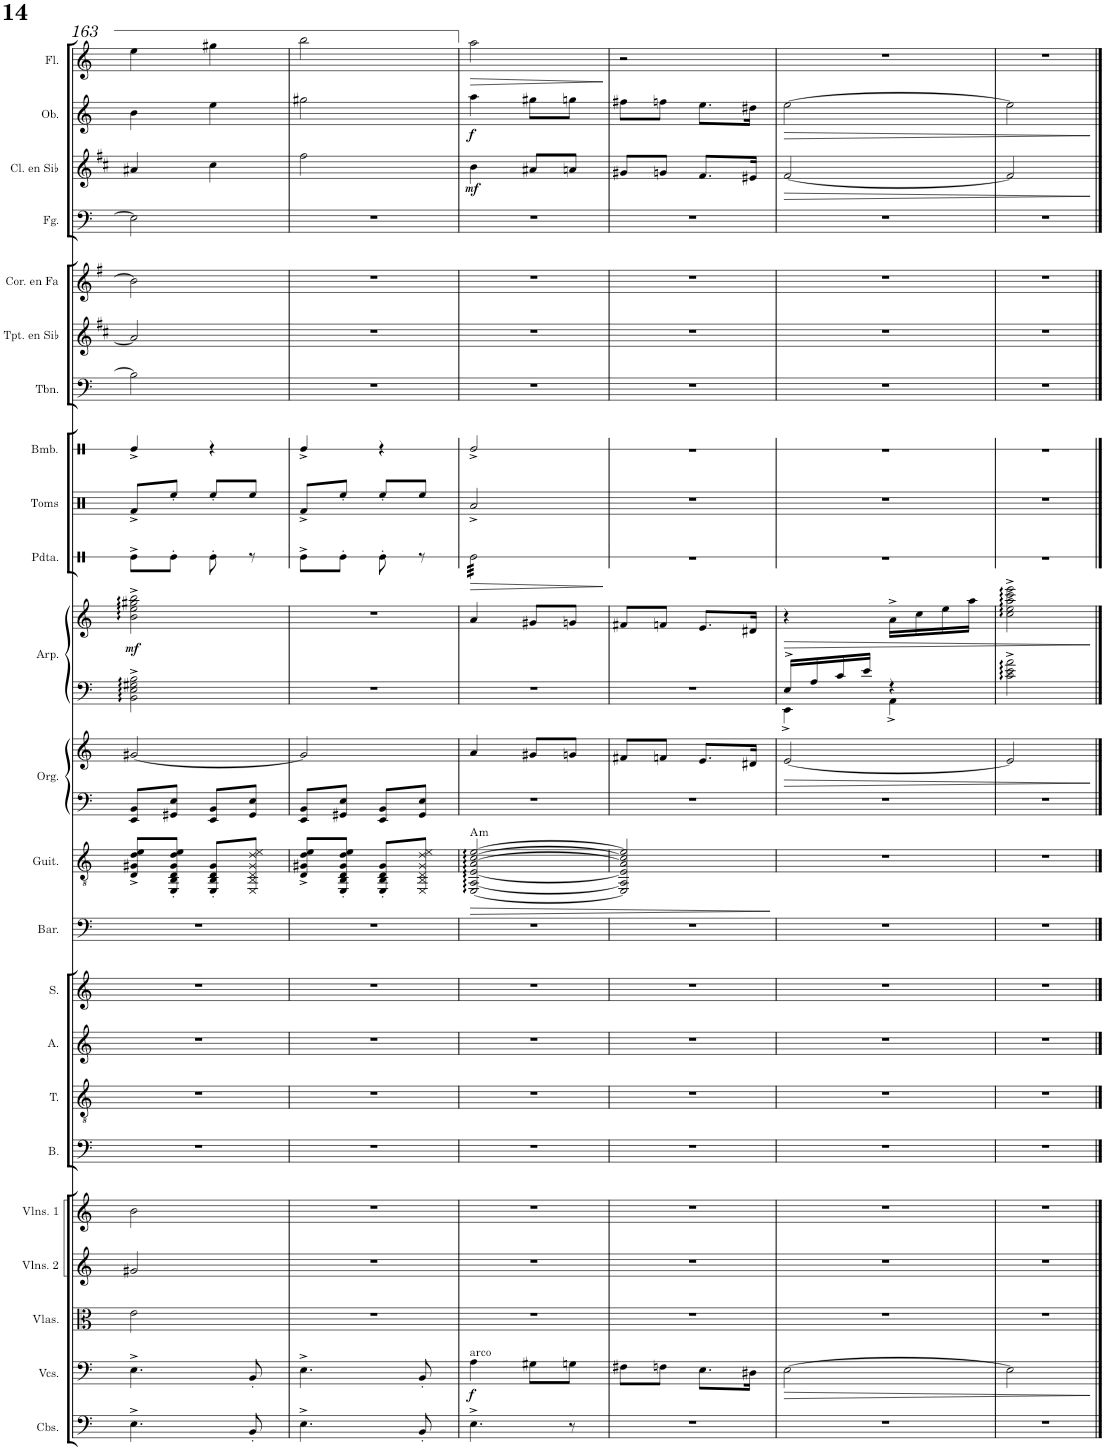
**kern	**kern	**dynam	**kern	**kern	**kern	**kern	**kern	**kern	**kern	**kern	**kern	**dynam	**harte	**kern	**kern	**dynam	**kern	**kern	**dynam	**kern	**dynam	**kern	**kern	**kern	**kern	**kern	**kern	**kern	**dynam	**kern	**dynam	**kern	**dynam
*part23	*part22	*part22	*part21	*part20	*part19	*part18	*part17	*part16	*part15	*part14	*part13	*part13	*part13	*part12	*part12	*part12	*part11	*part11	*part11	*part10	*part10	*part9	*part8	*part7	*part6	*part5	*part4	*part3	*part3	*part2	*part2	*part1	*part1
*staff25	*staff24	*staff24	*staff23	*staff22	*staff21	*staff20	*staff19	*staff18	*staff17	*staff16	*staff15	*staff15	*	*staff14	*staff13	*staff13/14	*staff12	*staff11	*staff11/12	*staff10	*staff10	*staff9	*staff8	*staff7	*staff6	*staff5	*staff4	*staff3	*staff3	*staff2	*staff2	*staff1	*staff1
*I"Contrabajos	*I"Violonchelos	*	*I"Violas	*I"Violines 2	*I"Violines 1	*I"Bajo	*I"Tenor	*I"Alto	*I"Soprano	*I"Barítono	*I"Guitarra clásica	*	*	*I"Órgano	*	*	*I"Arpa	*	*	*I"Pandereta	*	*I"Toms	*I"Bombo	*I"Trombón	*I"Trompeta en Sib	*I"Trompa en Fa	*I"Fagot	*I"Clarinete en Sib	*	*I"Oboe	*	*I"Flauta	*
*I'Cbs.	*I'Vcs.	*	*I'Vlas.	*I'Vlns. 2	*I'Vlns. 1	*I'B.	*I'T.	*I'A.	*I'S.	*I'Bar.	*I'Guit.	*	*	*	*	*	*I'Arp.	*	*	*I'Pdta.	*	*I'Toms	*I'Bmb.	*I'Tbn.	*I'Tpt. en Sib	*	*I'Fg.	*I'Cl. en Sib	*	*I'Ob.	*	*I'Fl.	*
!!LO:PB:g=z
*clefF4	*clefF4	*	*clefC3	*clefG2	*clefG2	*clefF4	*clefGv2	*clefG2	*clefG2	*clefF4	*clefGv2	*	*	*clefF4	*clefG2	*	*clefF4	*clefG2	*	*clefX	*	*clefX	*clefX	*clefF4	*clefG2	*clefG2	*clefF4	*clefG2	*	*clefG2	*	*clefG2	*
*Trd7c12	*	*	*	*	*	*	*	*	*	*	*	*	*	*	*	*	*	*	*	*	*	*	*	*	*Trd1c2	*Trd4c7	*	*Trd1c2	*	*	*	*	*
*k[]	*k[]	*	*k[]	*k[]	*k[]	*k[]	*k[]	*k[]	*k[]	*k[]	*k[]	*	*	*k[]	*k[]	*	*k[]	*k[]	*	*k[]	*	*k[]	*k[]	*k[]	*k[f#c#]	*k[f#]	*k[]	*k[f#c#]	*	*k[]	*	*k[]	*
*M2/4	*M2/4	*	*M2/4	*M2/4	*M2/4	*M2/4	*M2/4	*M2/4	*M2/4	*M2/4	*M2/4	*	*	*M2/4	*M2/4	*	*M2/4	*M2/4	*	*M2/4	*	*M2/4	*M2/4	*M2/4	*M2/4	*M2/4	*M2/4	*M2/4	*	*M2/4	*	*M2/4	*
=163	=163	=163	=163	=163	=163	=163	=163	=163	=163	=163	=163	=163	=163	=163	=163	=163	=163	=163	=163	=163	=163	=163	=163	=163	=163	=163	=163	=163	=163	=163	=163	=163	=163
!	!	!	!	!	!	!	!	!	!	!	!	!	!	!	!	!	!	!	!LO:DY:b	!	!	!	!	!	!	!	!	!	!	!	!	!	!
4.E^\	4.E^\	.	2e\	2g#X/	2b\	2r	2r	2r	2r	2r	8D/^ 8G#X/^ 8d/^ 8e/^L	.	.	8EE/ 8BB/L	[2g#X/	.	2BB\^ 2E\^ 2G#X\^ 2B\^	2b\^ 2ee\^ 2gg#X\^ 2bb\^	mf	8Re^\L	.	8Rf^/L	4Re^/	2B\]	2a#/]	2b\]	2E\]	4a#X/	.	4b\	.	4ee\	.
.	.	.	.	.	.	.	.	.	.	.	8EE/' 8BB/' 8D/' 8G#/' 8d/' 8e/'J	.	.	8GG#X/ 8E/J	.	.	.	.	.	8Re'\J	.	8Ree'/J	.	.	.	.	.	.	.	.	.	.	.
.	.	.	.	.	.	.	.	.	.	.	8EE/' 8BB/' 8D/' 8G#/'L	.	.	8EE/ 8BB/L	.	.	.	.	.	8Re'\	.	8Ree'/L	4r	.	.	.	.	4cc#\	.	4ee\	.	4gg#X\	.
8BB'/	8BB'/	.	.	.	.	.	.	.	.	.	8EE/ 8BB/ 8D/ 8G#/ 8d/ 8e/J	.	.	8GG#/ 8E/J	.	.	.	.	.	8r	.	8Ree/J	.	.	.	.	.	.	.	.	.	.	.
=164	=164	=164	=164	=164	=164	=164	=164	=164	=164	=164	=164	=164	=164	=164	=164	=164	=164	=164	=164	=164	=164	=164	=164	=164	=164	=164	=164	=164	=164	=164	=164	=164	=164
4.E^\	4.E^\	.	2r	2r	2r	2r	2r	2r	2r	2r	8D/^ 8G#X/^ 8d/^ 8e/^L	.	.	8EE/ 8BB/L	2g#/]	.	2r	2r	.	8Re^\L	.	8Rf^/L	4Re^/	2r	2r	2r	2r	2ff#\	.	2gg#X\	.	2bb\	.
.	.	.	.	.	.	.	.	.	.	.	8EE/' 8BB/' 8D/' 8G#/' 8d/' 8e/'J	.	.	8GG#X/ 8E/J	.	.	.	.	.	8Re'\J	.	8Ree'/J	.	.	.	.	.	.	.	.	.	.	.
.	.	.	.	.	.	.	.	.	.	.	8EE/' 8BB/' 8D/' 8G#/'L	.	.	8EE/ 8BB/L	.	.	.	.	.	8Re'\	.	8Ree'/L	4r	.	.	.	.	.	.	.	.	.	.
8BB'/	8BB'/	.	.	.	.	.	.	.	.	.	8EE/ 8BB/ 8D/ 8G#/ 8d/ 8e/J	.	.	8GG#/ 8E/J	.	.	.	.	.	8r	.	8Ree/J	.	.	.	.	.	.	.	.	.	.	.
=165	=165	=165	=165	=165	=165	=165	=165	=165	=165	=165	=165	=165	=165	=165	=165	=165	=165	=165	=165	=165	=165	=165	=165	=165	=165	=165	=165	=165	=165	=165	=165	=165	=165
!	!LO:TX:a:t=arco	!	!	!	!	!	!	!	!	!	!	!	!	!	!	!	!	!	!	!	!	!	!	!	!	!	!	!	!	!	!	!	!
!	!	!LO:DY:b	!	!	!	!	!	!	!	!	!	!LO:HP:b	!LO:H:kt=m	!	!	!	!	!	!	!	!LO:HP:b	!	!	!	!	!	!	!	!LO:DY:b	!	!LO:DY:b	!	!LO:HP:b
*	*	*	*	*	*	*	*	*	*	*	*	*	*	*	*	*	*	*	*	*tremolo	*	*	*	*	*	*	*	*	*	*	*	*	*
4.E^\	4A\	f	2r	2r	2r	2r	2r	2r	2r	2r	[2EE/ [2AA/ [2E/ [2A/ [2c/ [2e/	>	A:min	2r	4a/	.	2r	4a/	.	32Re\LLL	>	2Ra^/	2Re^/	2r	2r	2r	2r	4b\	mf	4aa\	f	2aa\	>
.	.	.	.	.	.	.	.	.	.	.	.	.	.	.	.	.	.	.	.	32Re\	.	.	.	.	.	.	.	.	.	.	.	.	.
.	.	.	.	.	.	.	.	.	.	.	.	.	.	.	.	.	.	.	.	32Re\	.	.	.	.	.	.	.	.	.	.	.	.	.
.	.	.	.	.	.	.	.	.	.	.	.	.	.	.	.	.	.	.	.	32Re\	.	.	.	.	.	.	.	.	.	.	.	.	.
.	.	.	.	.	.	.	.	.	.	.	.	.	.	.	.	.	.	.	.	32Re\	.	.	.	.	.	.	.	.	.	.	.	.	.
.	.	.	.	.	.	.	.	.	.	.	.	.	.	.	.	.	.	.	.	32Re\	.	.	.	.	.	.	.	.	.	.	.	.	.
.	.	.	.	.	.	.	.	.	.	.	.	.	.	.	.	.	.	.	.	32Re\	.	.	.	.	.	.	.	.	.	.	.	.	.
.	.	.	.	.	.	.	.	.	.	.	.	.	.	.	.	.	.	.	.	32Re\	.	.	.	.	.	.	.	.	.	.	.	.	.
.	8G#X\L	.	.	.	.	.	.	.	.	.	.	.	.	.	8g#X/L	.	.	8g#X/L	.	32Re\	.	.	.	.	.	.	.	8a#X/L	.	8gg#X\L	.	.	.
.	.	.	.	.	.	.	.	.	.	.	.	.	.	.	.	.	.	.	.	32Re\	.	.	.	.	.	.	.	.	.	.	.	.	.
.	.	.	.	.	.	.	.	.	.	.	.	.	.	.	.	.	.	.	.	32Re\	.	.	.	.	.	.	.	.	.	.	.	.	.
.	.	.	.	.	.	.	.	.	.	.	.	.	.	.	.	.	.	.	.	32Re\	.	.	.	.	.	.	.	.	.	.	.	.	.
8r	8Gn\J	.	.	.	.	.	.	.	.	.	.	.	.	.	8gn/J	.	.	8gn/J	.	32Re\	.	.	.	.	.	.	.	8an/J	.	8ggn\J	.	.	.
.	.	.	.	.	.	.	.	.	.	.	.	.	.	.	.	.	.	.	.	32Re\	.	.	.	.	.	.	.	.	.	.	.	.	.
.	.	.	.	.	.	.	.	.	.	.	.	.	.	.	.	.	.	.	.	32Re\	.	.	.	.	.	.	.	.	.	.	.	.	.
.	.	.	.	.	.	.	.	.	.	.	.	.	.	.	.	.	.	.	.	32Re\JJJ	.	.	.	.	.	.	.	.	.	.	.	.	.
*	*	*	*	*	*	*	*	*	*	*	*	*	*	*	*	*	*	*	*	*Xtremolo	*	*	*	*	*	*	*	*	*	*	*	*	*
.	.	.	.	.	.	.	.	.	.	.	.	.	.	.	.	.	.	.	.	.	]	.	.	.	.	.	.	.	.	.	.	.	]
=166	=166	=166	=166	=166	=166	=166	=166	=166	=166	=166	=166	=166	=166	=166	=166	=166	=166	=166	=166	=166	=166	=166	=166	=166	=166	=166	=166	=166	=166	=166	=166	=166	=166
2r	8F#X\L	.	2r	2r	2r	2r	2r	2r	2r	2r	2EE/] 2AA/] 2E/] 2A/] 2c/] 2e/]	.	.	2r	8f#X/L	.	2r	8f#X/L	.	2r	.	2r	2r	2r	2r	2r	2r	8g#X/L	.	8ff#X\L	.	2r	.
.	8Fn\J	.	.	.	.	.	.	.	.	.	.	.	.	.	8fn/J	.	.	8fn/J	.	.	.	.	.	.	.	.	.	8gn/J	.	8ffn\J	.	.	.
.	8.E\L	.	.	.	.	.	.	.	.	.	.	.	.	.	8.e/L	.	.	8.e/L	.	.	.	.	.	.	.	.	.	8.f#/L	.	8.ee\L	.	.	.
.	16D#X\Jk	.	.	.	.	.	.	.	.	.	.	.	.	.	16d#X/Jk	.	.	16d#X/Jk	.	.	.	.	.	.	.	.	.	16e#X/Jk	.	16dd#X\Jk	.	.	.
.	.	.	.	.	.	.	.	.	.	.	.	]	.	.	.	.	.	.	.	.	.	.	.	.	.	.	.	.	.	.	.	.	.
=167	=167	=167	=167	=167	=167	=167	=167	=167	=167	=167	=167	=167	=167	=167	=167	=167	=167	=167	=167	=167	=167	=167	=167	=167	=167	=167	=167	=167	=167	=167	=167	=167	=167
!	!	!LO:HP:b	!	!	!	!	!	!	!	!	!	!	!	!	!	!LO:HP:b	!	!	!LO:HP:b	!	!	!	!	!	!	!	!	!	!LO:HP:b	!	!LO:HP:b	!	!
*	*	*	*	*	*	*	*	*	*	*	*	*	*	*	*	*	*^	*	*	*	*	*	*	*	*	*	*	*	*	*	*	*	*
2r	[2E\	>	2r	2r	2r	2r	2r	2r	2r	2r	2r	.	.	2r	[2e/	>	16E^/LL	4EE^\	4r	>	2r	.	2r	2r	2r	2r	2r	2r	[2f#/	>	[2ee\	>	2r	.
.	.	.	.	.	.	.	.	.	.	.	.	.	.	.	.	.	16A/	.	.	.	.	.	.	.	.	.	.	.	.	.	.	.	.	.
.	.	.	.	.	.	.	.	.	.	.	.	.	.	.	.	.	16c/	.	.	.	.	.	.	.	.	.	.	.	.	.	.	.	.	.
.	.	.	.	.	.	.	.	.	.	.	.	.	.	.	.	.	16e/JJ	.	.	.	.	.	.	.	.	.	.	.	.	.	.	.	.	.
.	.	.	.	.	.	.	.	.	.	.	.	.	.	.	.	.	4r	4AA^\	16a^\LL	.	.	.	.	.	.	.	.	.	.	.	.	.	.	.
.	.	.	.	.	.	.	.	.	.	.	.	.	.	.	.	.	.	.	16cc\	.	.	.	.	.	.	.	.	.	.	.	.	.	.	.
.	.	.	.	.	.	.	.	.	.	.	.	.	.	.	.	.	.	.	16ee\	.	.	.	.	.	.	.	.	.	.	.	.	.	.	.
.	.	.	.	.	.	.	.	.	.	.	.	.	.	.	.	.	.	.	16aa\JJ	.	.	.	.	.	.	.	.	.	.	.	.	.	.	.
*	*	*	*	*	*	*	*	*	*	*	*	*	*	*	*	*	*v	*v	*	*	*	*	*	*	*	*	*	*	*	*	*	*	*	*
=168	=168	=168	=168	=168	=168	=168	=168	=168	=168	=168	=168	=168	=168	=168	=168	=168	=168	=168	=168	=168	=168	=168	=168	=168	=168	=168	=168	=168	=168	=168	=168	=168	=168
2r	2E\]	.	2r	2r	2r	2r	2r	2r	2r	2r	2r	.	.	2r	2e/]	.	2c\^ 2e\^ 2a\^	2cc\^ 2ee\^ 2aa\^ 2ccc\^ 2eee\^	.	2r	.	2r	2r	2r	2r	2r	2r	2f#/]	.	2ee\]	.	2r	.
.	.	]	.	.	.	.	.	.	.	.	.	.	.	.	.	]	.	.	]	.	.	.	.	.	.	.	.	.	]	.	]	.	.
==	==	==	==	==	==	==	==	==	==	==	==	==	==	==	==	==	==	==	==	==	==	==	==	==	==	==	==	==	==	==	==	==	==
*-	*-	*-	*-	*-	*-	*-	*-	*-	*-	*-	*-	*-	*-	*-	*-	*-	*-	*-	*-	*-	*-	*-	*-	*-	*-	*-	*-	*-	*-	*-	*-	*-	*-
